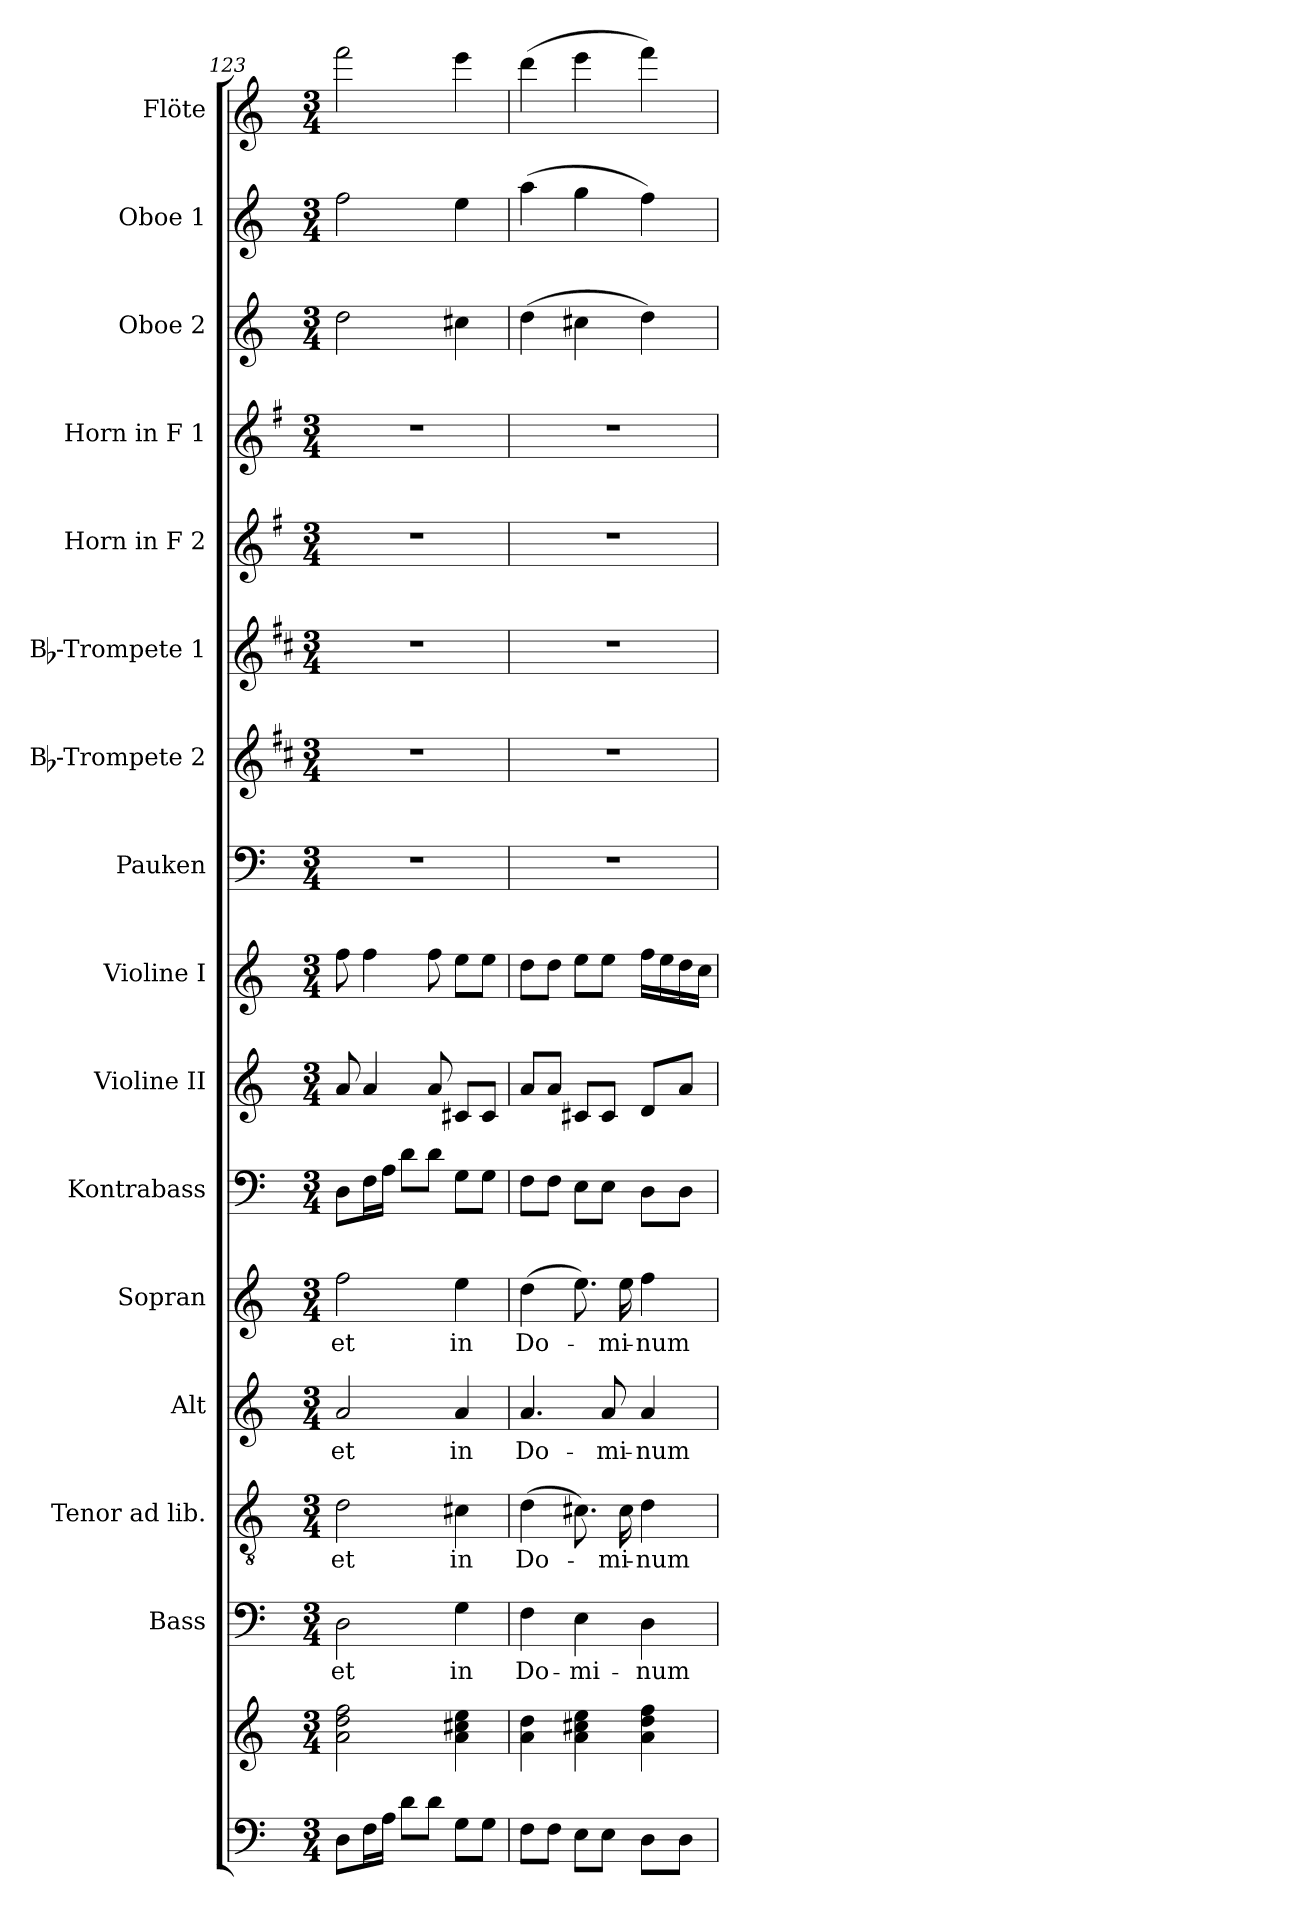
**kern	**kern	**kern	**text	**kern	**text	**kern	**text	**kern	**text	**kern	**kern	**kern	**kern	**kern	**kern	**kern	**kern	**kern	**kern	**kern
*part16	*part16	*part15	*part15	*part14	*part14	*part13	*part13	*part12	*part12	*part11	*part10	*part9	*part8	*part7	*part6	*part5	*part4	*part3	*part2	*part1
*staff17	*staff16	*staff15	*staff15	*staff14	*staff14	*staff13	*staff13	*staff12	*staff12	*staff11	*staff10	*staff9	*staff8	*staff7	*staff6	*staff5	*staff4	*staff3	*staff2	*staff1
*	*	*I"Bass	*	*I"Tenor ad lib.	*	*I"Alt	*	*I"Sopran	*	*I"Kontrabass	*I"Violine II	*I"Violine I	*I"Pauken	*I"Bb-Trompete 2	*I"Bb-Trompete 1	*I"Horn in F 2	*I"Horn in F 1	*I"Oboe 2	*I"Oboe 1	*I"Flöte
*	*	*I'B.	*	*I'T.	*	*I'A.	*	*I'S.	*	*I'Kb.	*I'Vl. II	*I'Vl. I	*I'Pk.	*I'Bb Trp. 2	*I'Bb Trp. 1	*	*	*I'Ob. 2	*I'Ob. 1	*I'Fl.
*clefF4	*clefG2	*clefF4	*	*clefGv2	*	*clefG2	*	*clefG2	*	*clefF4	*clefG2	*clefG2	*clefF4	*clefG2	*clefG2	*clefG2	*clefG2	*clefG2	*clefG2	*clefG2
*	*	*	*	*	*	*	*	*	*	*ITrd7c12	*	*	*	*ITrd1c2	*ITrd1c2	*ITrd4c7	*ITrd4c7	*	*	*
*k[]	*k[]	*k[]	*	*k[]	*	*k[]	*	*k[]	*	*k[]	*k[]	*k[]	*k[]	*k[]	*k[]	*k[]	*k[]	*k[]	*k[]	*k[]
*C:	*C:	*C:	*	*C:	*	*C:	*	*C:	*	*C:	*C:	*C:	*C:	*C:	*C:	*C:	*C:	*C:	*C:	*C:
*M3/4	*M3/4	*M3/4	*	*M3/4	*	*M3/4	*	*M3/4	*	*M3/4	*M3/4	*M3/4	*M3/4	*M3/4	*M3/4	*M3/4	*M3/4	*M3/4	*M3/4	*M3/4
=123	=123	=123	=123	=123	=123	=123	=123	=123	=123	=123	=123	=123	=123	=123	=123	=123	=123	=123	=123	=123
!	!	!	!LO:LY:b	!	!LO:LY:b	!	!LO:LY:b	!	!LO:LY:b	!	!	!	!	!	!	!	!	!	!	!
8D\L	2a\ 2dd\ 2ff\	2D\	et	2d\	et	2a/	et	2ff\	et	8DD\L	8a/	8ff\	2.r	2.r	2.r	2.r	2.r	2dd\	2ff\	2fff\
16F\L	.	.	.	.	.	.	.	.	.	16FF\L	4a/	4ff\	.	.	.	.	.	.	.	.
16A\JJ	.	.	.	.	.	.	.	.	.	16AA\JJ	.	.	.	.	.	.	.	.	.	.
8d\L	.	.	.	.	.	.	.	.	.	8D\L	.	.	.	.	.	.	.	.	.	.
8d\J	.	.	.	.	.	.	.	.	.	8D\J	8a/	8ff\	.	.	.	.	.	.	.	.
!	!	!	!LO:LY:b	!	!LO:LY:b	!	!LO:LY:b	!	!LO:LY:b	!	!	!	!	!	!	!	!	!	!	!
8G\L	4a\ 4cc#X\ 4ee\	4G\	in	4c#X\	in	4a/	in	4ee\	in	8GG\L	8c#X/L	8ee\L	.	.	.	.	.	4cc#X\	4ee\	4eee\
8G\J	.	.	.	.	.	.	.	.	.	8GG\J	8c#/J	8ee\J	.	.	.	.	.	.	.	.
=124	=124	=124	=124	=124	=124	=124	=124	=124	=124	=124	=124	=124	=124	=124	=124	=124	=124	=124	=124	=124
!	!	!	!LO:LY:b	!	!LO:LY:b	!	!LO:LY:b	!	!LO:LY:b	!	!	!	!	!	!	!	!	!	!	!
8F\L	4a\ 4dd\	4F\	Do-	(>4d\	Do-	4.a/	Do-	(>4dd\	Do-	8FF\L	8a/L	8dd\L	2.r	2.r	2.r	2.r	2.r	(>4dd\	(>4aa\	(>4ddd\
8F\J	.	.	.	.	.	.	.	.	.	8FF\J	8a/J	8dd\J	.	.	.	.	.	.	.	.
!	!	!	!LO:LY:b	!	!	!	!	!	!	!	!	!	!	!	!	!	!	!	!	!
8E\L	4a\ 4cc#X\ 4ee\	4E\	-mi-	8.c#X\)	.	.	.	8.ee\)	.	8EE\L	8c#X/L	8ee\L	.	.	.	.	.	4cc#X\	4gg\	4eee\
!	!	!	!	!	!	!	!LO:LY:b	!	!	!	!	!	!	!	!	!	!	!	!	!
8E\J	.	.	.	.	.	8a/	-mi-	.	.	8EE\J	8c#/J	8ee\J	.	.	.	.	.	.	.	.
!	!	!	!	!	!LO:LY:b	!	!	!	!LO:LY:b	!	!	!	!	!	!	!	!	!	!	!
.	.	.	.	16c#\	-mi-	.	.	16ee\	-mi-	.	.	.	.	.	.	.	.	.	.	.
!	!	!	!LO:LY:b	!	!LO:LY:b	!	!LO:LY:b	!	!LO:LY:b	!	!	!	!	!	!	!	!	!	!	!
8D\L	4a\ 4dd\ 4ff\	4D\	-num	4d\	-num	4a/	-num	4ff\	-num	8DD\L	8d/L	16ff\LL	.	.	.	.	.	4dd\)	4ff\)	4fff\)
.	.	.	.	.	.	.	.	.	.	.	.	16ee\	.	.	.	.	.	.	.	.
8D\J	.	.	.	.	.	.	.	.	.	8DD\J	8a/J	16dd\	.	.	.	.	.	.	.	.
.	.	.	.	.	.	.	.	.	.	.	.	16cc\JJ	.	.	.	.	.	.	.	.
=	=	=	=	=	=	=	=	=	=	=	=	=	=	=	=	=	=	=	=	=
*-	*-	*-	*-	*-	*-	*-	*-	*-	*-	*-	*-	*-	*-	*-	*-	*-	*-	*-	*-	*-
